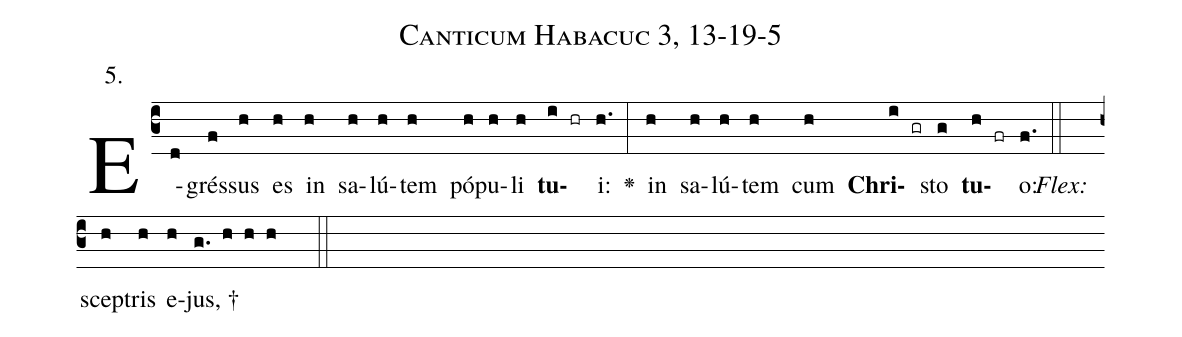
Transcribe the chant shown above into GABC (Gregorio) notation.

name: Canticum Habacuc 3, 13-19-5;
annotation: 5.;
%%
(c3)E(d)grés(f)sus(h) es(h) in(h) sa(h)lú(h)tem(h) pó(h)pu(h)li(h) <b>tu</b>(i hr)i:(h.) <v>\greheightstar</v>(:) in(h) sa(h)lú(h)tem(h) cum(h) <b>Chri</b>(i gr)sto(g) <b>tu</b>(h fr)o:(f.) (::)
<i>Flex:</i>()  scep(h)tris(h) e(h)jus, †(g. h h h  ::)

%E(h) u(h) o(i) u(g) a(h) e.(f.) (::)
